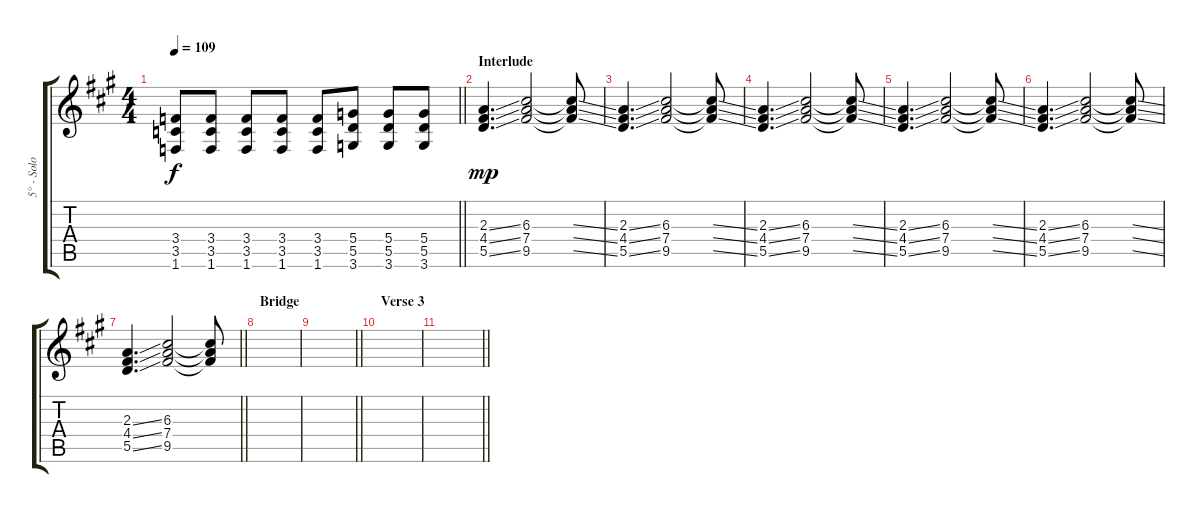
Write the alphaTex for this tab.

\track ("5° - Solo guitar" "5° - Solo ") {instrument distortionguitar}
\staff {score tabs}
\tuning (E4 B3 G3 D3 A2 E2) {hide}
\ts (4 4)
\tempo 109
\clef g2
\barLineRight lightlight
\ks f#minor
(3.4{t} 3.5{t} 1.6{t}).8{dy f} (3.4 3.5 1.6).8 (3.4 3.5 1.6).8 (3.4 3.5 1.6).8 (3.4 3.5 1.6).8 (5.4 5.5 3.6).8 (5.4 5.5 3.6).8 (5.4 5.5 3.6).8 |
\section ("" "Interlude")
(2.3{ss} 4.4{ss} 5.5{ss}).4{d dy mp instrument acousticguitarnylon} (6.3 7.4 9.5).2 (6.3{ss t} 7.4{ss t} 9.5{ss t}).8 |
(2.3{ss} 4.4{ss} 5.5{ss}).4{d instrument acousticguitarnylon} (6.3 7.4 9.5).2 (6.3{ss t} 7.4{ss t} 9.5{ss t}).8 |
(2.3{ss} 4.4{ss} 5.5{ss}).4{d instrument acousticguitarnylon} (6.3 7.4 9.5).2 (6.3{ss t} 7.4{ss t} 9.5{ss t}).8 |
(2.3{ss} 4.4{ss} 5.5{ss}).4{d instrument acousticguitarnylon} (6.3 7.4 9.5).2 (6.3{ss t} 7.4{ss t} 9.5{ss t}).8 |
(2.3{ss} 4.4{ss} 5.5{ss}).4{d instrument acousticguitarnylon} (6.3 7.4 9.5).2 (6.3{ss t} 7.4{ss t} 9.5{ss t}).8 |
\barLineRight lightlight
(2.3{ss} 4.4{ss} 5.5{ss}).4{d instrument acousticguitarnylon} (6.3 7.4 9.5).2 (6.3{t} 7.4{t} 9.5{t}).8 |
\section ("" "Bridge")
|
\barLineRight lightlight
|
\section ("" "Verse 3")
|
\barLineRight lightlight
